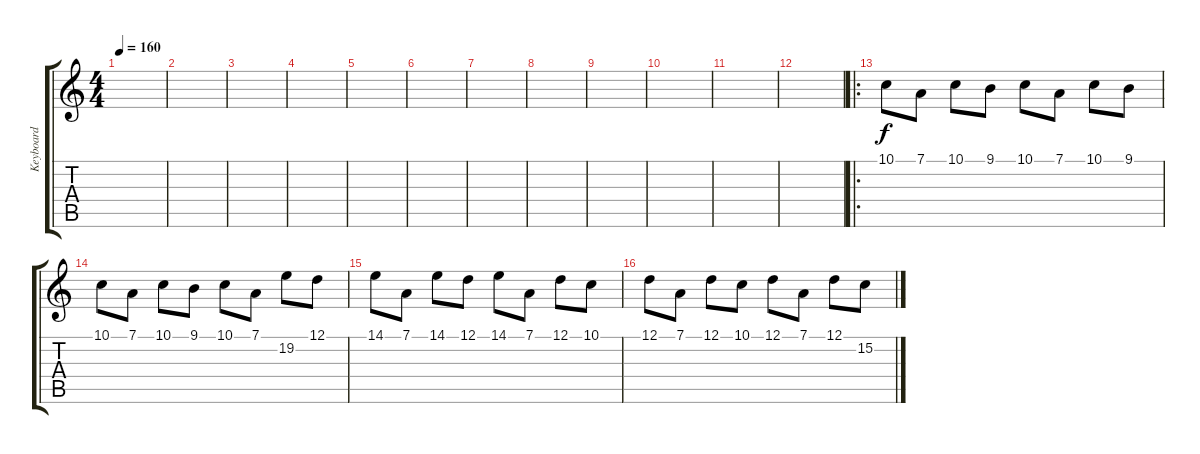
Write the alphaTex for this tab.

\track ("Keyboard" "Keyboard") {instrument stringensemble1}
\staff {score tabs}
\tuning (D4 A3 F3 C3 G2 D2) {hide}
\ts (4 4)
\tempo 160
\clef g2
\ks c
|
|
|
|
|
|
|
|
|
|
|
|
\ro
10.1.8 7.1.8 10.1.8 9.1.8 10.1.8 7.1.8 10.1.8 9.1.8 |
10.1.8 7.1.8 10.1.8 9.1.8 10.1.8 7.1.8 19.2.8 12.1.8 |
14.1.8 7.1.8 14.1.8 12.1.8 14.1.8 7.1.8 12.1.8 10.1.8 |
12.1.8 7.1.8 12.1.8 10.1.8 12.1.8 7.1.8 12.1.8 15.2.8
